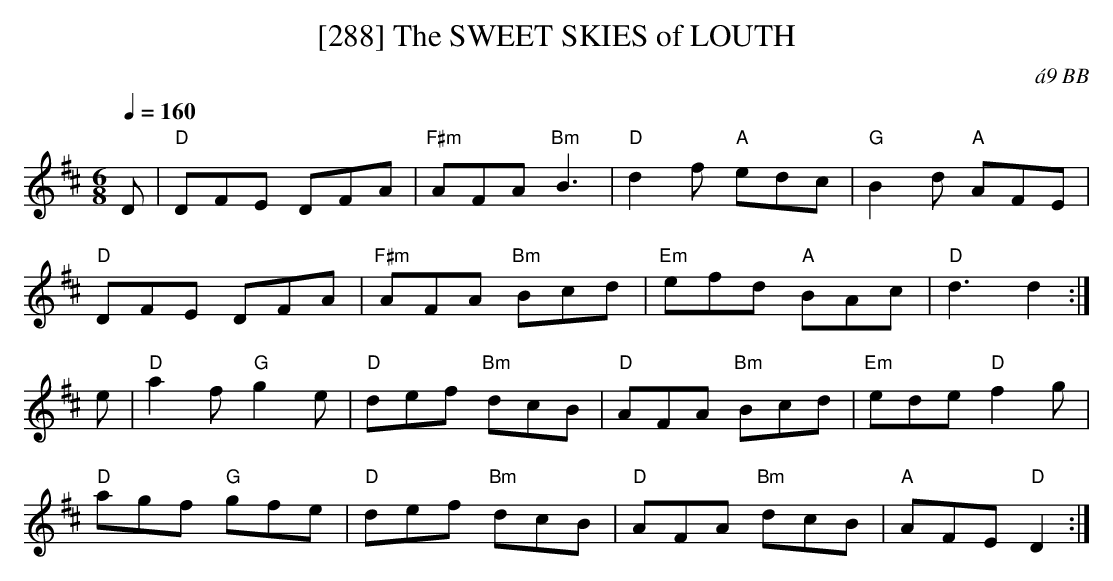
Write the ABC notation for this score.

X:1
T:[288] The SWEET SKIES of LOUTH
C:\'a9 BB
L:1/8
M:6/8
Q:1/4=160
K:D
D|"D"DFE DFA|"F#m"AFA "Bm"B3|"D"d2f "A"edc|"G"B2d "A"AFE|
"D"DFE DFA|"F#m"AFA "Bm"Bcd|"Em"efd "A"BAc|"D"d3 d2 :|
e|"D"a2f "G"g2e|"D"def "Bm"dcB|"D"AFA "Bm"Bcd|"Em"ede "D"f2g|
"D"agf "G"gfe|"D"def "Bm"dcB|"D"AFA "Bm"dcB|"A"AFE "D"D2 :|
